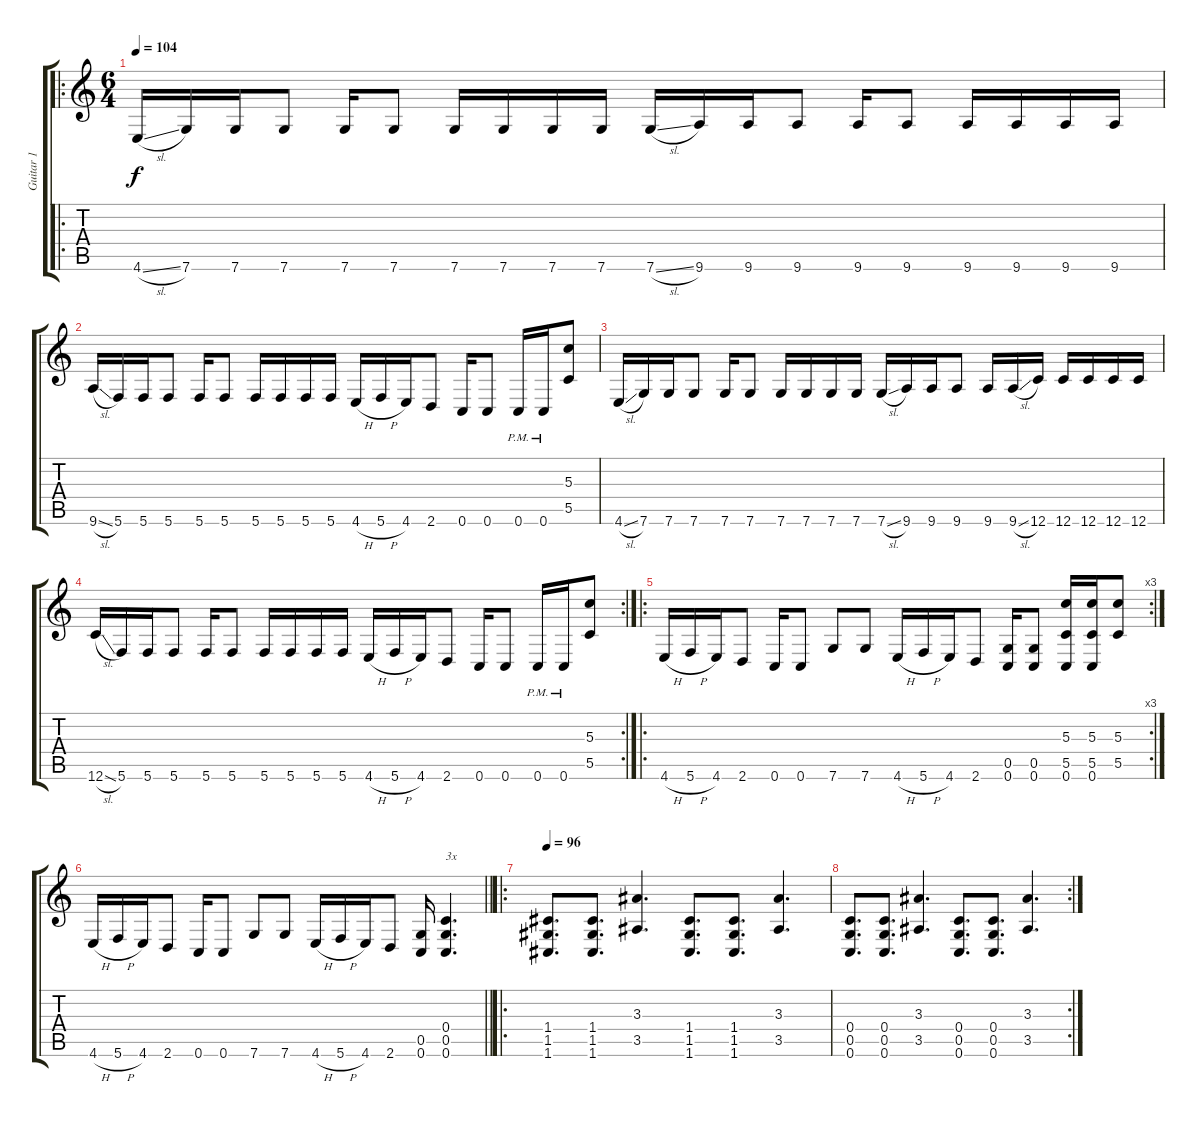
\track ("Guitar 1" "Guitar 1") {instrument distortionguitar}
\staff {score tabs}
\tuning (E4 C4 G3 C3 G2 C2) {hide}
\ro
\ts (6 4)
\tempo 104
\clef g2
\ks c
4.6{sl}.16{dy f instrument acousticguitarsteel} 7.6.16 7.6.16 7.6.8 7.6.16 7.6.8 7.6.16 7.6.16 7.6.16 7.6.16 7.6{sl}.16 9.6.16 9.6.16 9.6.8 9.6.16 9.6.8 9.6.16 9.6.16 9.6.16 9.6.16 |
9.6{sl}.16 5.6.16 5.6.16 5.6.8 5.6.16 5.6.8 5.6.16 5.6.16 5.6.16 5.6.16 4.6{h}.16 5.6{h}.16 4.6.16 2.6.8 0.6.16 0.6.8 0.6{pm}.16 0.6{pm}.16 (5.3 5.5).8 |
4.6{sl}.16 7.6.16 7.6.16 7.6.8 7.6.16 7.6.8 7.6.16 7.6.16 7.6.16 7.6.16 7.6{sl}.16 9.6.16 9.6.16 9.6.8 9.6.16 9.6{sl}.16 12.6.16 12.6.16 12.6.16 12.6.16 12.6.16 |
\rc 2
12.6{sl}.16 5.6.16 5.6.16 5.6.8 5.6.16 5.6.8 5.6.16 5.6.16 5.6.16 5.6.16 4.6{h}.16 5.6{h}.16 4.6.16 2.6.8 0.6.16 0.6.8 0.6{pm}.16 0.6{pm}.16 (5.3 5.5).8 |
\ro
\rc 3
4.6{h}.16 5.6{h}.16 4.6.16 2.6.8 0.6.16 0.6.8 7.6.8 7.6.8 4.6{h}.16 5.6{h}.16 4.6.16 2.6.8 (0.5 0.6).16 (0.5 0.6).8 (5.3 5.5 0.6).16 (5.3 5.5 0.6).16 (5.3 5.5).8 |
\barLineRight lightlight
4.6{h}.16 5.6{h}.16 4.6.16 2.6.8 0.6.16 0.6.8 7.6.8 7.6.8 4.6{h}.16 5.6{h}.16 4.6.16 2.6.8 (0.5 0.6).16 (0.4 0.5 0.6).4{d txt "3x"} |
\ro
\tempo 96
(1.4 1.5 1.6).8{d instrument distortionguitar} (1.4 1.5 1.6).8{d} (3.3 3.5).4{d} (1.4 1.5 1.6).8{d} (1.4 1.5 1.6).8{d} (3.3 3.5).4{d} |
\rc 2
(0.4 0.5 0.6).8{d} (0.4 0.5 0.6).8{d} (3.3 3.5).4{d} (0.4 0.5 0.6).8{d} (0.4 0.5 0.6).8{d} (3.3 3.5).4{d}
